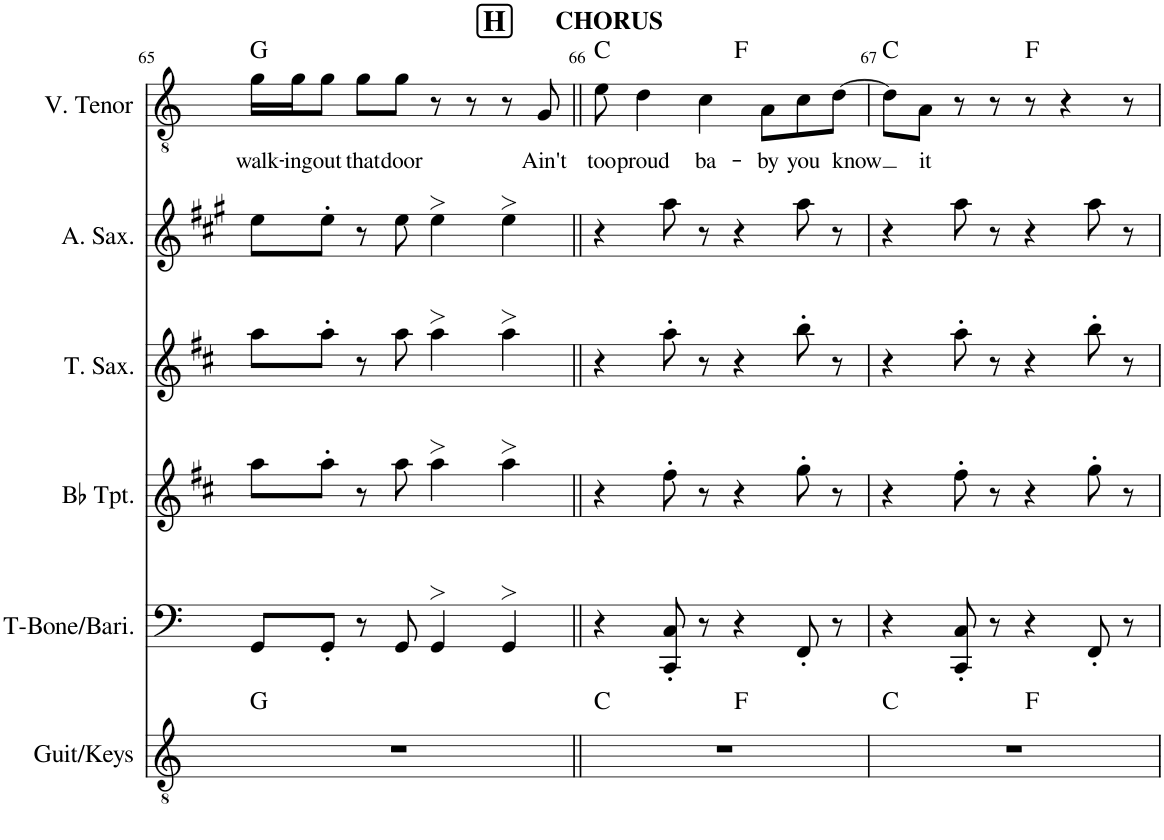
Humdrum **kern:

**kern	**harte	**kern	**kern	**kern	**kern	**kern	**text	**harte
*part6	*part6	*part5	*part4	*part3	*part2	*part1	*part1	*part1
*staff6	*	*staff5	*staff4	*staff3	*staff2	*staff1	*staff1	*
*I"Guit/Keys	*	*I"T-Bone/Bari	*I"Bb Trumpet	*I"Tenor Sax	*I"Alto Saxophone	*I"V. Tenor	*	*
*I'Guit/Keys	*	*I'T-Bone/Bari.	*I'Bb Tpt.	*I'T. Sax.	*I'A. Sax.	*I'V. Tenor	*	*
!!LO:PB:g=z
*clefGv2	*	*clefF4	*clefG2	*clefG2	*clefG2	*clefGv2	*	*
*	*	*	*Trd1c2	*Trd8c14	*Trd5c9	*	*	*
*k[]	*	*k[]	*k[f#c#]	*k[f#c#]	*k[f#c#g#]	*k[]	*	*
*M4/4	*	*M4/4	*M4/4	*M4/4	*M4/4	*M4/4	*	*
=65	=65	=65	=65	=65	=65	=65	=65	=65
!	!	!	!	!	!	!	!LO:LY:b	!
1r	G:maj	8GG/L	8aa\L	8aa\L	8ee\L	16g\LL	walk-	G:maj
!	!	!	!	!	!	!	!LO:LY:b	!
.	.	.	.	.	.	16g\J	-ing	.
!	!	!	!	!	!	!	!LO:LY:b	!
.	.	8GG'/J	8aa'\J	8aa'\J	8ee'\J	8g\J	out	.
!	!	!	!	!	!	!	!LO:LY:b	!
.	.	8r	8r	8r	8r	8g\L	that	.
!	!	!	!	!	!	!	!LO:LY:b	!
.	.	8GG/	8aa\	8aa\	8ee\	8g\J	door	.
.	.	4GG>/	4aa>\	4aa>\	4ee>\	8r	.	.
.	.	.	.	.	.	8r	.	.
.	.	4GG>/	4aa>\	4aa>\	4ee>\	8r	.	.
!	!	!	!	!	!	!	!LO:LY:b	!
.	.	.	.	.	.	8G/	Ain't	.
!!LO:REH:place=s1:a:B:cj:fs=14:t=H
=66||	=66||	=66||	=66||	=66||	=66||	=66||	=66||	=66||
!	!	!	!	!	!	!	!LO:LY:b	!
*^	*	*	*	*	*	*^	*	*
*	*	*	*	*	*	*	*	*^	*	*
1r	2ryy	C:maj	4r	4r	4r	4r	8e\	4ryy	2ryy	too	C:maj
!	!	!	!	!	!	!	!	!	!	!LO:LY:b	!
.	.	.	.	.	.	.	4d\	.	.	proud	.
!	!	!	!	!	!	!	!	!LO:TX:a:B:t=CHORUS	!	!	!
.	.	.	8CC/' 8C/'	8ff#'\	8aa'\	8aa\	.	2.ryy	.	.	.
!	!	!	!	!	!	!	!	!	!	!LO:LY:b	!
.	.	.	8r	8r	8r	8r	4c\	.	.	ba-	.
.	2ryy	F:maj	4r	4r	4r	4r	.	.	2ryy	.	F:maj
!	!	!	!	!	!	!	!	!	!	!LO:LY:b	!
.	.	.	.	.	.	.	8A\L	.	.	-by	.
!	!	!	!	!	!	!	!	!	!	!LO:LY:b	!
.	.	.	8FF'/	8gg'\	8bb'\	8aa\	8c\	.	.	you	.
!	!	!	!	!	!	!	!	!	!	!LO:LY:b	!
.	.	.	8r	8r	8r	8r	[8d\J	.	.	know	.
*	*	*	*	*	*	*	*v	*v	*v	*	*
=67	=67	=67	=67	=67	=67	=67	=67	=67	=67
1r	2ryy	C:maj	4r	4r	4r	4r	8d\L]	.	C:maj
!	!	!	!	!	!	!	!	!LO:LY:b	!
.	.	.	.	.	.	.	8A\J	it	.
.	.	.	8CC/' 8C/'	8ff#'\	8aa'\	8aa\	8r	.	.
.	.	.	8r	8r	8r	8r	8r	.	.
.	2ryy	F:maj	4r	4r	4r	4r	8r	.	F:maj
.	.	.	.	.	.	.	4r	.	.
.	.	.	8FF'/	8gg'\	8bb'\	8aa\	.	.	.
.	.	.	8r	8r	8r	8r	8r	.	.
*v	*v	*	*	*	*	*	*	*	*
=	=	=	=	=	=	=	=	=
*-	*-	*-	*-	*-	*-	*-	*-	*-
